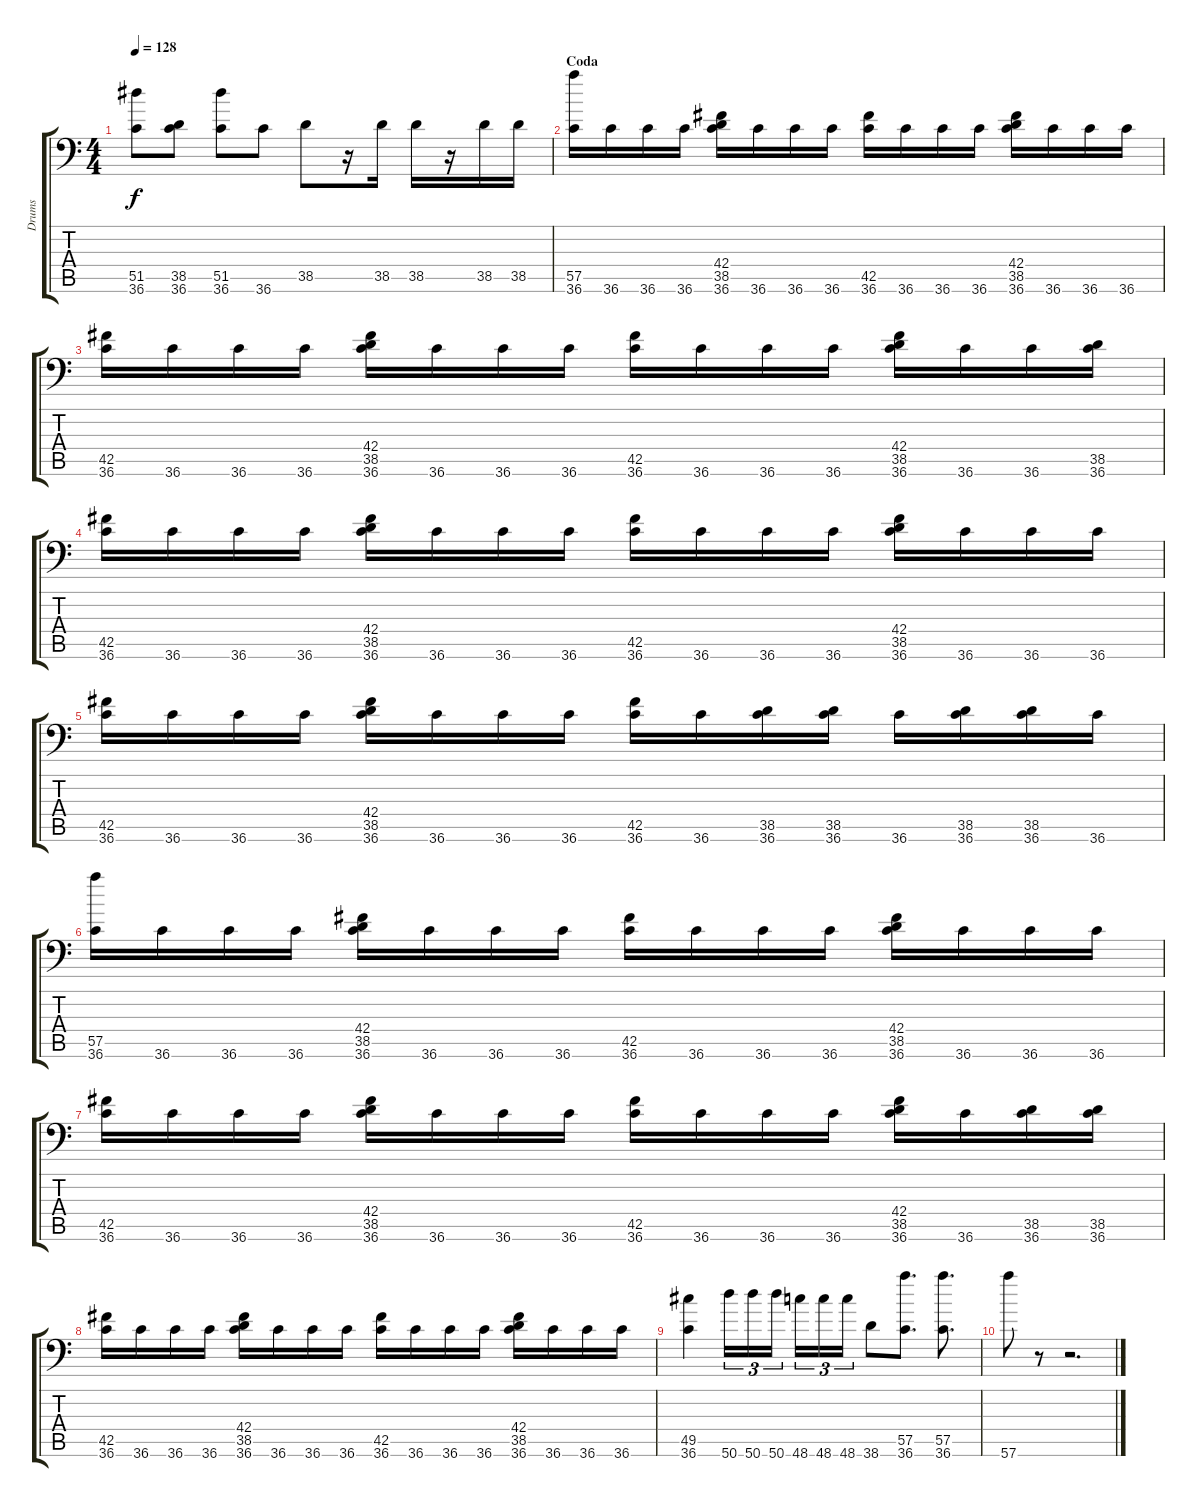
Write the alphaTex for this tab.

\track ("Drums" "Drums") {instrument acousticgrandpiano}
\staff {score tabs}
\tuning (C-1 C-1 C-1 C-1 C-1 C-1) {hide}
\ts (4 4)
\tempo 128
\clef f4
\ks c
(51.5 36.6).8{dy f} (38.5 36.6).8 (51.5 36.6).8 36.6.8 38.5.8 r.16 38.5.16 38.5.16 r.16 38.5.16 38.5.16 |
\section ("" "Coda")
(57.5 36.6).16 36.6.16 36.6.16 36.6.16 (42.4 38.5 36.6).16 36.6.16 36.6.16 36.6.16 (42.5 36.6).16 36.6.16 36.6.16 36.6.16 (42.4 38.5 36.6).16 36.6.16 36.6.16 36.6.16 |
(42.5 36.6).16 36.6.16 36.6.16 36.6.16 (42.4 38.5 36.6).16 36.6.16 36.6.16 36.6.16 (42.5 36.6).16 36.6.16 36.6.16 36.6.16 (42.4 38.5 36.6).16 36.6.16 36.6.16 (38.5 36.6).16 |
(42.5 36.6).16 36.6.16 36.6.16 36.6.16 (42.4 38.5 36.6).16 36.6.16 36.6.16 36.6.16 (42.5 36.6).16 36.6.16 36.6.16 36.6.16 (42.4 38.5 36.6).16 36.6.16 36.6.16 36.6.16 |
(42.5 36.6).16 36.6.16 36.6.16 36.6.16 (42.4 38.5 36.6).16 36.6.16 36.6.16 36.6.16 (42.5 36.6).16 36.6.16 (38.5 36.6).16 (38.5 36.6).16 36.6.16 (38.5 36.6).16 (38.5 36.6).16 36.6.16 |
(57.5 36.6).16 36.6.16 36.6.16 36.6.16 (42.4 38.5 36.6).16 36.6.16 36.6.16 36.6.16 (42.5 36.6).16 36.6.16 36.6.16 36.6.16 (42.4 38.5 36.6).16 36.6.16 36.6.16 36.6.16 |
(42.5 36.6).16 36.6.16 36.6.16 36.6.16 (42.4 38.5 36.6).16 36.6.16 36.6.16 36.6.16 (42.5 36.6).16 36.6.16 36.6.16 36.6.16 (42.4 38.5 36.6).16 36.6.16 (38.5 36.6).16 (38.5 36.6).16 |
(42.5 36.6).16 36.6.16 36.6.16 36.6.16 (42.4 38.5 36.6).16 36.6.16 36.6.16 36.6.16 (42.5 36.6).16 36.6.16 36.6.16 36.6.16 (42.4 38.5 36.6).16 36.6.16 36.6.16 36.6.16 |
(49.5 36.6).4 50.6.16{tu (3 2)} 50.6.16{tu (3 2)} 50.6.16{tu (3 2)} 48.6.16{tu (3 2)} 48.6.16{tu (3 2)} 48.6.16{tu (3 2)} 38.6.8 (57.5 36.6).8{d} (57.5 36.6).8{d} |
57.6.8 r.8 r.2{d}
